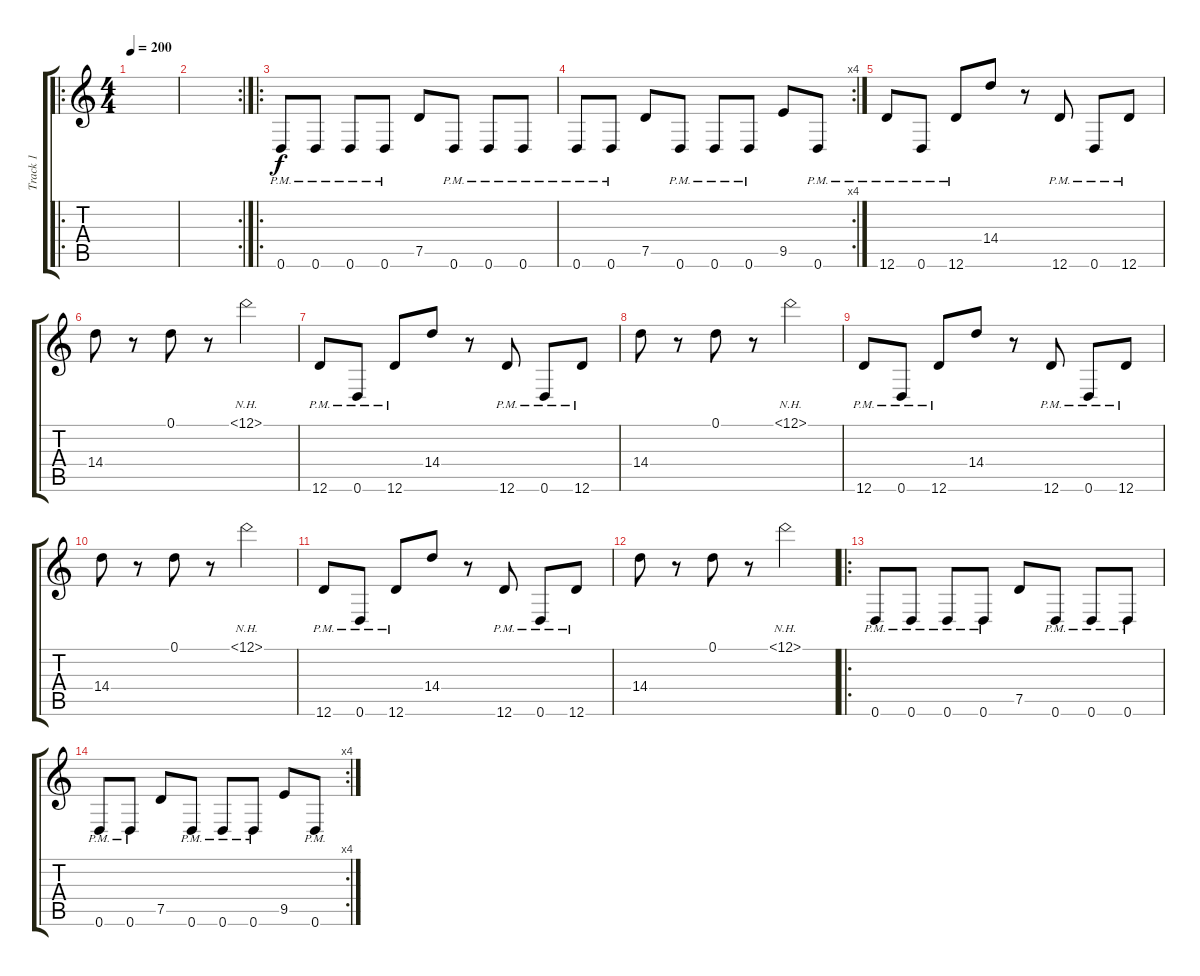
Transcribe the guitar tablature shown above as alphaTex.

\track ("Track 1" "Track 1") {instrument distortionguitar}
\staff {score tabs}
\tuning (D4 A3 F3 C3 G2 D2) {hide}
\ro
\ts (4 4)
\tempo 200
\clef g2
\ks c
|
\rc 2
|
\ro
0.6{pm}.8 0.6{pm}.8 0.6{pm}.8 0.6{pm}.8 7.5.8 0.6{pm}.8 0.6{pm}.8 0.6{pm}.8 |
\rc 4
0.6{pm}.8 0.6{pm}.8 7.5.8 0.6{pm}.8 0.6{pm}.8 0.6{pm}.8 9.5.8 0.6{pm}.8 |
12.6{pm}.8 0.6{pm}.8 12.6{pm}.8 14.4.8 r.8 12.6{pm}.8 0.6{pm}.8 12.6{pm}.8 |
14.4.8 r.8 0.1.8 r.8 12.1{nh}.2 |
12.6{pm}.8 0.6{pm}.8 12.6{pm}.8 14.4.8 r.8 12.6{pm}.8 0.6{pm}.8 12.6{pm}.8 |
14.4.8 r.8 0.1.8 r.8 12.1{nh}.2 |
12.6{pm}.8 0.6{pm}.8 12.6{pm}.8 14.4.8 r.8 12.6{pm}.8 0.6{pm}.8 12.6{pm}.8 |
14.4.8 r.8 0.1.8 r.8 12.1{nh}.2 |
12.6{pm}.8 0.6{pm}.8 12.6{pm}.8 14.4.8 r.8 12.6{pm}.8 0.6{pm}.8 12.6{pm}.8 |
14.4.8 r.8 0.1.8 r.8 12.1{nh}.2 |
\ro
0.6{pm}.8 0.6{pm}.8 0.6{pm}.8 0.6{pm}.8 7.5.8 0.6{pm}.8 0.6{pm}.8 0.6{pm}.8 |
\rc 4
0.6{pm}.8 0.6{pm}.8 7.5.8 0.6{pm}.8 0.6{pm}.8 0.6{pm}.8 9.5.8 0.6{pm}.8
